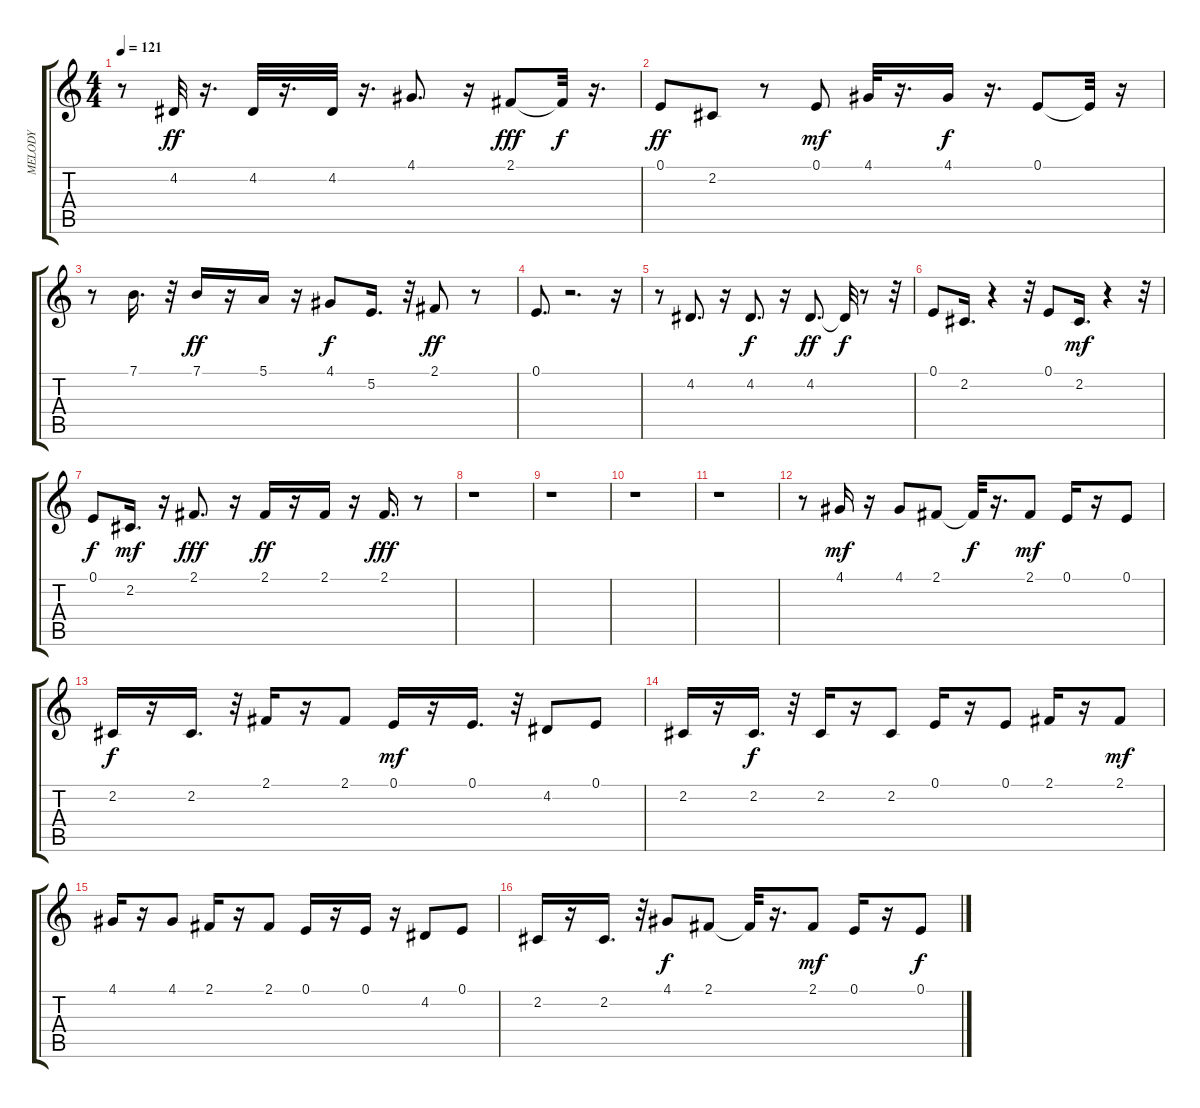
\track ("MELODY" "MELODY") {instrument oboe}
\staff {score tabs}
\tuning (E4 B3 G3 D3 A2 E2) {hide}
\ts (4 4)
\tempo 121
\clef g2
\ks c
r.8{dy f} 4.2.32{dy ff} r.16{d} 4.2.32 r.16{d} 4.2.32 r.16{d} 4.1.8{d} r.16 2.1.8{dy fff} 2.1{t}.32{dy f} r.16{d} |
0.1.8{dy ff} 2.2.8 r.8 0.1.8{dy mf} 4.1.32 r.16{d} 4.1.16{dy f} r.16{d} 0.1.8 0.1{t}.32 r.16 |
r.8 7.1.16{d} r.32 7.1.16{dy ff} r.16 5.1.16 r.16 4.1.8{dy f} 5.2.16{d} r.32 2.1.8{dy ff} r.8 |
0.1.8{d} r.2{d} r.16 |
r.8 4.2.8{d} r.16 4.2.8{d dy f} r.16 4.2.8{d dy ff} 4.2{t}.32{dy f} r.8 r.32 |
0.1.8 2.2.16{d} r.4 r.32 0.1.8 2.2.16{d dy mf} r.4 r.32 |
0.1.8{dy f} 2.2.16{d dy mf} r.16 2.1.8{d dy fff} r.16 2.1.16{dy ff} r.16 2.1.16 r.16 2.1.16{d dy fff} r.8 |
r.1 |
r.1 |
r.1 |
r.1 |
r.8 4.1.16{dy mf} r.16 4.1.8 2.1.8 2.1{t}.32{dy f} r.16{d} 2.1.8{dy mf} 0.1.16 r.16 0.1.8 |
2.2.16{dy f} r.16 2.2.16{d} r.32 2.1.16 r.16 2.1.8 0.1.16{dy mf} r.16 0.1.16{d} r.32 4.2.8 0.1.8 |
2.2.16 r.16 2.2.16{d dy f} r.32 2.2.16 r.16 2.2.8 0.1.16 r.16 0.1.8 2.1.16 r.16 2.1.8{dy mf} |
4.1.16 r.16 4.1.8 2.1.16 r.16 2.1.8 0.1.16 r.16 0.1.16 r.16 4.2.8 0.1.8 |
2.2.16 r.16 2.2.16{d} r.32 4.1.8{dy f} 2.1.8 2.1{t}.32 r.16{d} 2.1.8{dy mf} 0.1.16 r.16 0.1.8{dy f}
